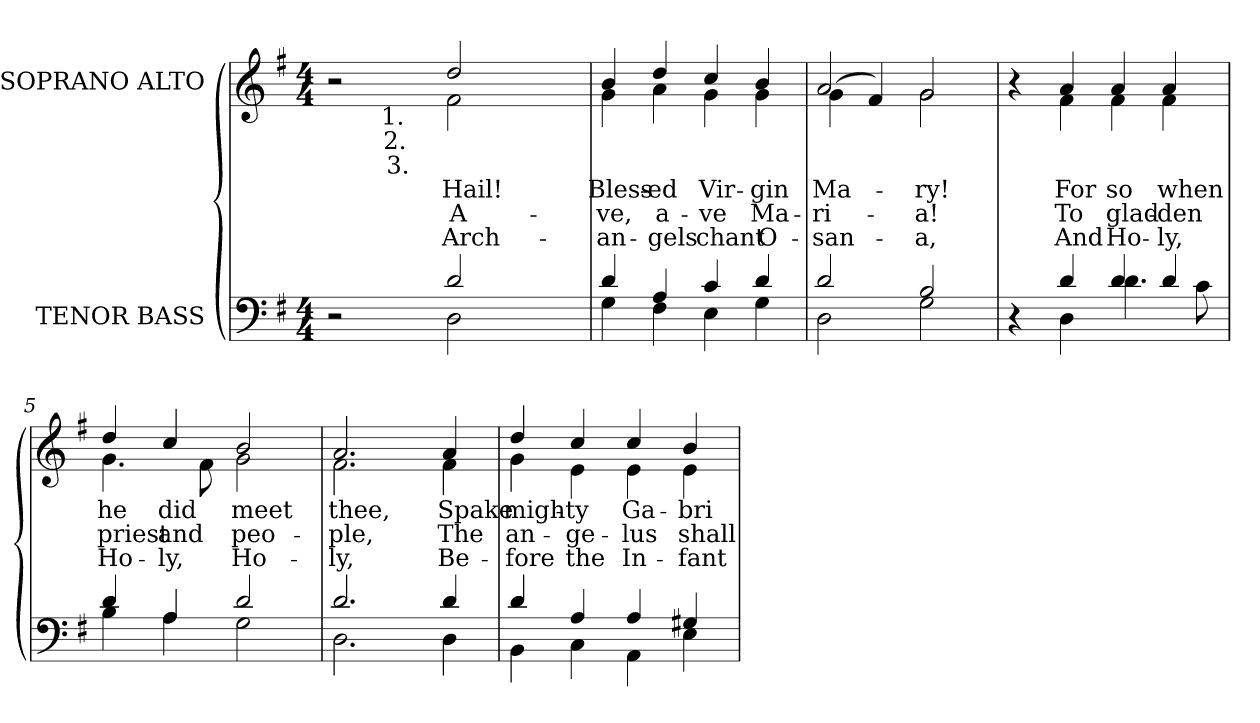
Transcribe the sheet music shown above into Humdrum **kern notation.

**kern	**kern	**text	**text	**text
*part2	*part1	*part1	*part1	*part1
*staff2	*staff1	*staff1	*staff1	*staff1
*I"TENOR BASS	*I"SOPRANO ALTO	*	*	*
!!LO:PB:g=z
*clefF4	*clefG2	*	*	*
*k[f#]	*k[f#]	*	*	*
*G:	*G:	*	*	*
*M4/4	*M4/4	*	*	*
=1	=1	=1	=1	=1
*^	*^	*	*	*
*	*	*	*^	*	*	*
*	*	*	*	*^	*	*	*
*	*	*	*	*	*^	*	*	*
2r	2ryy	2r	2ryy	8ryy	8ryy	8ryy	.	.	.
.	.	.	.	32ryy	32ryy	32ryy	.	.	.
.	.	.	.	256.ryy	128ryy	128ryy	.	.	.
!	!	!	!	!LO:TX:b:t=1.	!	!	!	!	!
.	.	.	.	2ryy	.	.	.	.	.
!	!	!	!	!	!LO:TX:b:t=2.	!	!	!	!
.	.	.	.	.	2ryy	512.ryy	.	.	.
!	!	!	!	!	!	!LO:TX:b:t=3.	!	!	!
.	.	.	.	.	.	2ryy	.	.	.
!	!	!	!	!	!	!	!LO:LY:b:color=#000000	!LO:LY:b:color=#000000	!LO:LY:b:color=#000000
2di/	2Di\	2ddi/	2f#i\	.	.	.	Hail!	A-	Arch-
.	.	.	.	4ryy	.	.	.	.	.
.	.	.	.	.	4ryy	.	.	.	.
.	.	.	.	.	.	4ryy	.	.	.
.	.	.	.	16ryy	.	.	.	.	.
.	.	.	.	.	16ryy	.	.	.	.
.	.	.	.	.	.	16ryy	.	.	.
.	.	.	.	64ryy	.	.	.	.	.
.	.	.	.	.	64.ryy	.	.	.	.
.	.	.	.	.	.	64ryy	.	.	.
.	.	.	.	128ryy	.	.	.	.	.
.	.	.	.	.	.	256ryy	.	.	.
.	.	.	.	512ryy	.	.	.	.	.
.	.	.	.	.	.	1024ryy	.	.	.
*	*	*v	*v	*v	*v	*v	*	*	*
=2	=2	=2	=2	=2	=2
*	*	*^	*	*	*
*	*	*	*^	*	*	*
*	*	*	*	*^	*	*	*
*	*	*	*	*	*^	*	*	*
!	!	!	!	!	!	!	!LO:LY:b:color=#000000	!LO:LY:b:color=#000000	!LO:LY:b:color=#000000
*	*	*	*v	*v	*v	*v	*	*	*
4di/	4Gi\	4bi/	4gi\	Bless-	-ve,	-an-
!	!	!	!	!LO:LY:b:color=#000000	!LO:LY:b:color=#000000	!LO:LY:b:color=#000000
4Ai/	4F#i\	4ddi/	4ai\	-ed	a-	-gels
!	!	!	!	!LO:LY:b:color=#000000	!LO:LY:b:color=#000000	!LO:LY:b:color=#000000
4ci/	4Ei\	4cci/	4gi\	Vir-	-ve	chant
!	!	!	!	!LO:LY:b:color=#000000	!LO:LY:b:color=#000000	!LO:LY:b:color=#000000
4di/	4Gi\	4bi/	4gi\	-gin	Ma-	O-
=3	=3	=3	=3	=3	=3	=3
!	!	!	!	!LO:LY:b:color=#000000	!LO:LY:b:color=#000000	!LO:LY:b:color=#000000
2di/	2Di\	2ai/	(4gi\	Ma-	-ri-	-san-
.	.	.	4f#i/)	.	.	.
!	!	!	!	!LO:LY:b:color=#000000	!LO:LY:b:color=#000000	!LO:LY:b:color=#000000
2Bi/	2Gi\	2gi/	2gi\	-ry!	-a!	-a,
=4	=4	=4	=4	=4	=4	=4
4r	4ryy	4r	4ryy	.	.	.
!	!	!	!	!LO:LY:b:color=#000000	!LO:LY:b:color=#000000	!LO:LY:b:color=#000000
4di/	4Di\	4ai/	4f#i\	For	To	And
!	!	!	!	!LO:LY:b:color=#000000	!LO:LY:b:color=#000000	!LO:LY:b:color=#000000
4di/	4.di\	4ai/	4f#i\	so	glad-	Ho-
!	!	!	!	!LO:LY:b:color=#000000	!LO:LY:b:color=#000000	!LO:LY:b:color=#000000
4di/	.	4ai/	4f#i\	when	-den	-ly,
.	8ci\	.	.	.	.	.
=5	=5	=5	=5	=5	=5	=5
!	!	!	!	!LO:LY:b:color=#000000	!LO:LY:b:color=#000000	!LO:LY:b:color=#000000
4di/	4Bi\	4ddi/	4.gi\	he	priest	Ho-
!	!	!	!	!LO:LY:b:color=#000000	!LO:LY:b:color=#000000	!LO:LY:b:color=#000000
4Ai/	4Ai\	4cci/	.	did	and	-ly,
.	.	.	8f#i\	.	.	.
!	!	!	!	!LO:LY:b:color=#000000	!LO:LY:b:color=#000000	!LO:LY:b:color=#000000
2di/	2Gi\	2bi/	2gi\	meet	peo-	Ho-
=6	=6	=6	=6	=6	=6	=6
!	!	!	!	!LO:LY:b:color=#000000	!LO:LY:b:color=#000000	!LO:LY:b:color=#000000
2.di/	2.Di\	2.ai/	2.f#i\	thee,	-ple,	-ly,
!	!	!	!	!LO:LY:b:color=#000000	!LO:LY:b:color=#000000	!LO:LY:b:color=#000000
4di/	4Di\	4ai/	4f#i\	Spake	The	Be-
!!LO:LB:g=z	!!
=7	=7	=7	=7	=7	=7	=7
!	!	!	!	!LO:LY:b:color=#000000	!LO:LY:b:color=#000000	!LO:LY:b:color=#000000
4di/	4BBi\	4ddi/	4gi\	migh-	an-	-fore
!	!	!	!	!LO:LY:b:color=#000000	!LO:LY:b:color=#000000	!LO:LY:b:color=#000000
4Ai/	4Ci\	4cci/	4ei\	-ty	-ge-	the
!	!	!	!	!LO:LY:b:color=#000000	!LO:LY:b:color=#000000	!LO:LY:b:color=#000000
4Ai/	4AAi\	4cci/	4ei\	Ga-	-lus	In-
!	!	!	!	!LO:LY:b:color=#000000	!LO:LY:b:color=#000000	!LO:LY:b:color=#000000
4G#Xi/	4Ei\	4bi/	4ei\	-bri-	shall	-fant
*v	*v	*	*	*	*	*
*	*v	*v	*	*	*
=	=	=	=	=
*-	*-	*-	*-	*-
